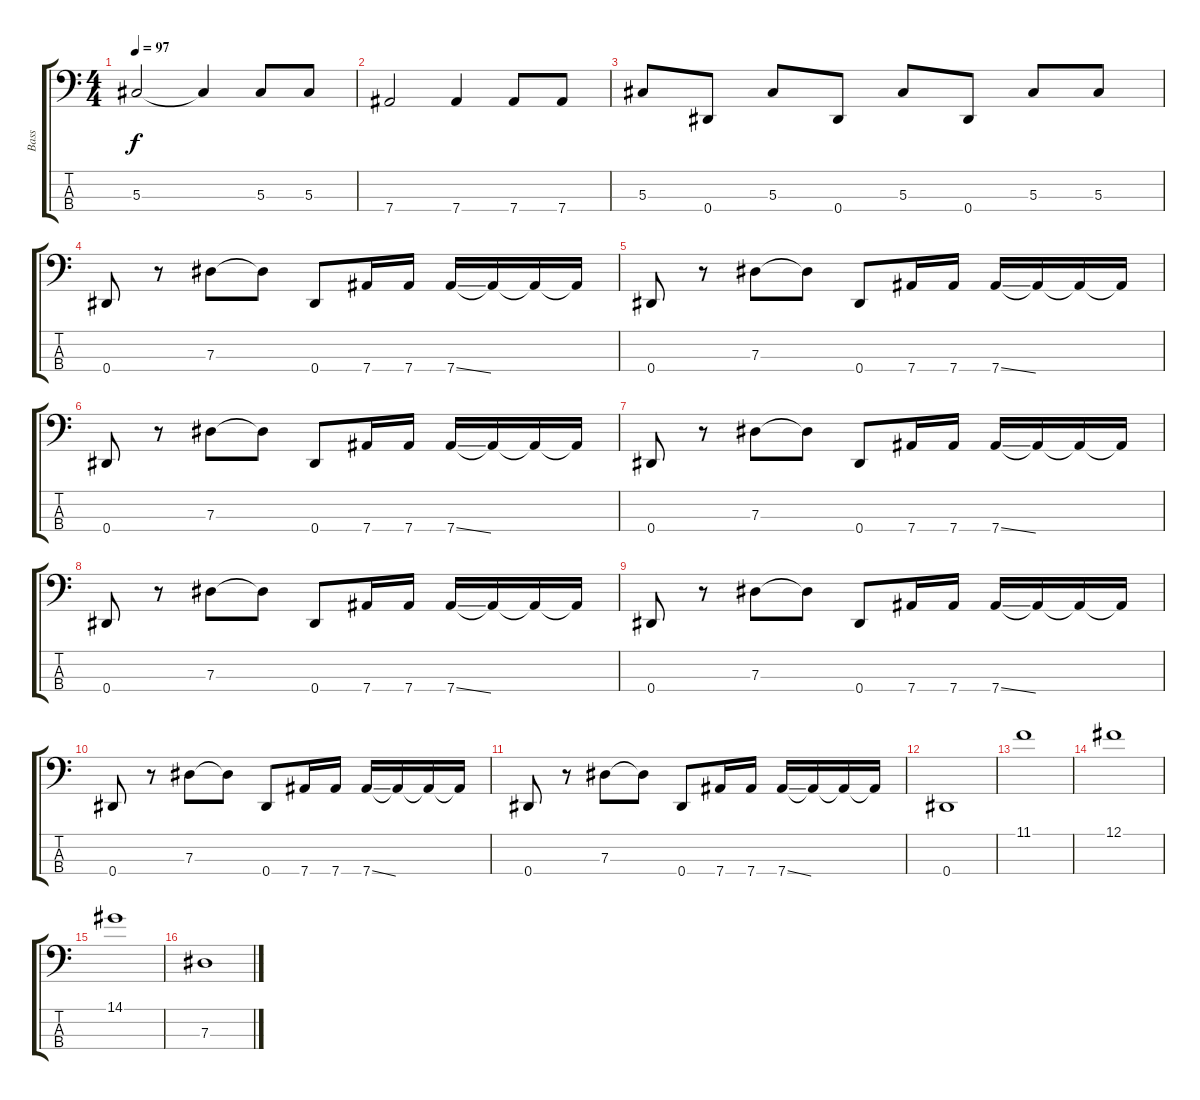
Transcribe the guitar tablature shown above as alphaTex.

\track ("Bass" "Bass") {instrument electricbassfinger}
\staff {score tabs}
\tuning (Gb2 Db2 Ab1 Eb1) {hide}
\ts (4 4)
\tempo 97
\clef f4
\ks c
5.3.2{dy f} 5.3{t}.4 5.3.8 5.3.8 |
7.4.2 7.4.4 7.4.8 7.4.8 |
5.3.8 0.4.8 5.3.8 0.4.8 5.3.8 0.4.8 5.3.8 5.3.8 |
0.4.8 r.8 7.3.8 7.3{t}.8 0.4.8 7.4.16 7.4.16 7.4{ss}.16 7.4{t}.16 7.4{t}.16 7.4{t}.16 |
0.4.8 r.8 7.3.8 7.3{t}.8 0.4.8 7.4.16 7.4.16 7.4{ss}.16 7.4{t}.16 7.4{t}.16 7.4{t}.16 |
0.4.8 r.8 7.3.8 7.3{t}.8 0.4.8 7.4.16 7.4.16 7.4{ss}.16 7.4{t}.16 7.4{t}.16 7.4{t}.16 |
0.4.8 r.8 7.3.8 7.3{t}.8 0.4.8 7.4.16 7.4.16 7.4{ss}.16 7.4{t}.16 7.4{t}.16 7.4{t}.16 |
0.4.8 r.8 7.3.8 7.3{t}.8 0.4.8 7.4.16 7.4.16 7.4{ss}.16 7.4{t}.16 7.4{t}.16 7.4{t}.16 |
0.4.8 r.8 7.3.8 7.3{t}.8 0.4.8 7.4.16 7.4.16 7.4{ss}.16 7.4{t}.16 7.4{t}.16 7.4{t}.16 |
0.4.8 r.8 7.3.8 7.3{t}.8 0.4.8 7.4.16 7.4.16 7.4{ss}.16 7.4{t}.16 7.4{t}.16 7.4{t}.16 |
0.4.8 r.8 7.3.8 7.3{t}.8 0.4.8 7.4.16 7.4.16 7.4{ss}.16 7.4{t}.16 7.4{t}.16 7.4{t}.16 |
0.4.1 |
11.1.1 |
12.1.1 |
14.1.1 |
7.3.1
